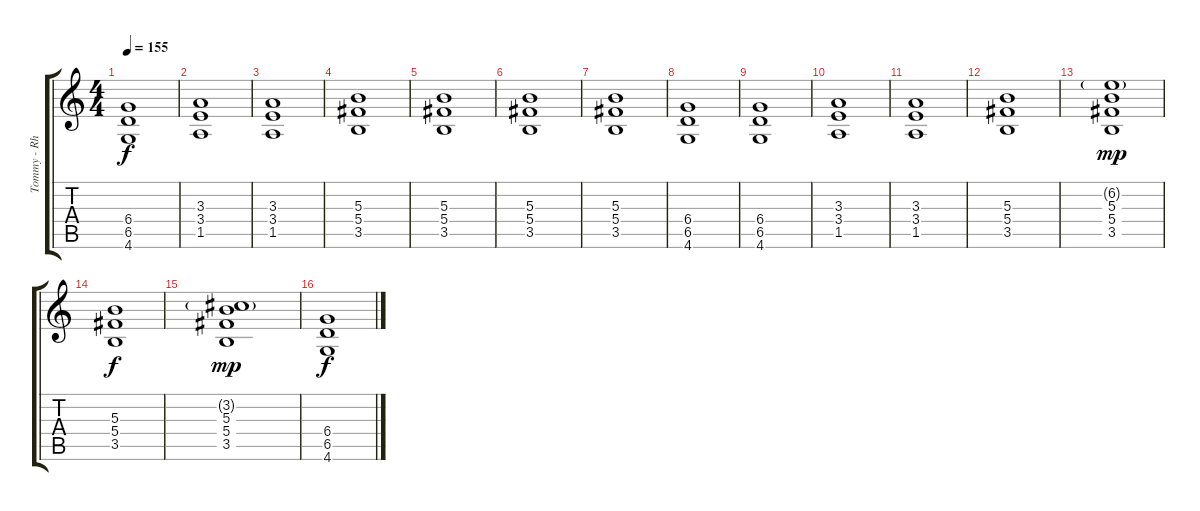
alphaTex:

\track ("Tommy - Rhythm Guitar" "Tommy - Rh") {instrument distortionguitar}
\staff {score tabs}
\tuning (Eb4 Bb3 Gb3 Db3 Ab2 Eb2) {hide}
\ts (4 4)
\tempo 155
\clef g2
\ks c
(6.4 6.5 4.6).1{dy f} |
(3.3 3.4 1.5).1 |
(3.3 3.4 1.5).1 |
(5.3 5.4 3.5).1 |
(5.3 5.4 3.5).1 |
(5.3 5.4 3.5).1 |
(5.3 5.4 3.5).1 |
(6.4 6.5 4.6).1 |
(6.4 6.5 4.6).1 |
(3.3 3.4 1.5).1 |
(3.3 3.4 1.5).1 |
(5.3 5.4 3.5).1 |
(6.2{g} 5.3 5.4 3.5).1{dy mp} |
(5.3 5.4 3.5).1{dy f} |
(3.2{g} 5.3 5.4 3.5).1{dy mp} |
(6.4 6.5 4.6).1{dy f}
